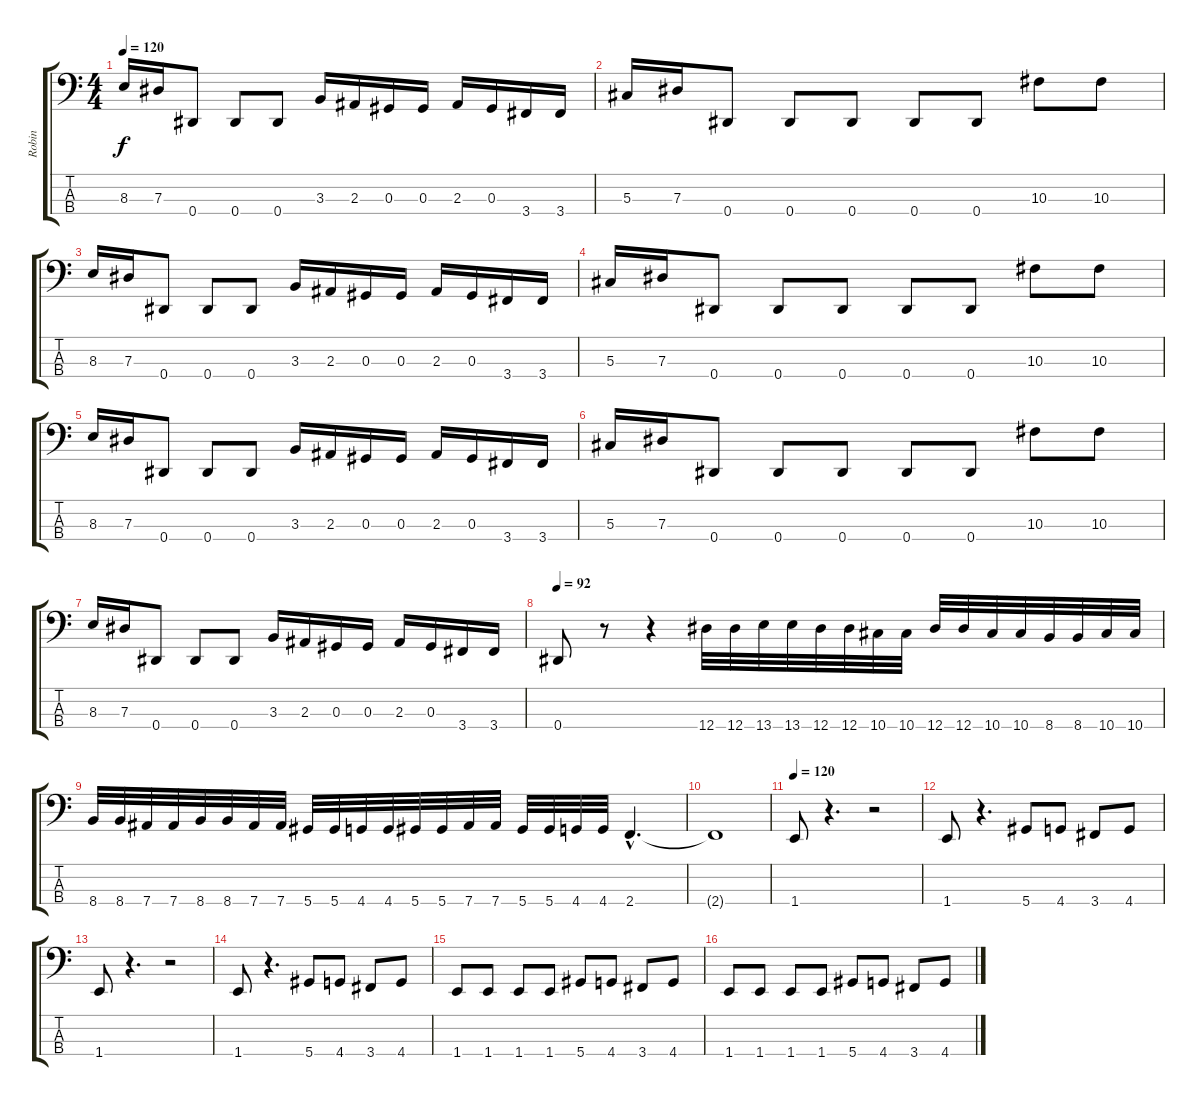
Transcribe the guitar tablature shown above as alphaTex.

\track ("Robin" "Robin") {instrument electricbasspick}
\staff {score tabs}
\tuning (Gb2 Db2 Ab1 Eb1) {hide}
\ts (4 4)
\tempo 120
\clef f4
\ks c
8.3.16{dy f} 7.3.16 0.4.8 0.4.8 0.4.8 3.3.16 2.3.16 0.3.16 0.3.16 2.3.16 0.3.16 3.4.16 3.4.16 |
5.3.16 7.3.16 0.4.8 0.4.8 0.4.8 0.4.8 0.4.8 10.3.8 10.3.8 |
8.3.16 7.3.16 0.4.8 0.4.8 0.4.8 3.3.16 2.3.16 0.3.16 0.3.16 2.3.16 0.3.16 3.4.16 3.4.16 |
5.3.16 7.3.16 0.4.8 0.4.8 0.4.8 0.4.8 0.4.8 10.3.8 10.3.8 |
8.3.16 7.3.16 0.4.8 0.4.8 0.4.8 3.3.16 2.3.16 0.3.16 0.3.16 2.3.16 0.3.16 3.4.16 3.4.16 |
5.3.16 7.3.16 0.4.8 0.4.8 0.4.8 0.4.8 0.4.8 10.3.8 10.3.8 |
8.3.16 7.3.16 0.4.8 0.4.8 0.4.8 3.3.16 2.3.16 0.3.16 0.3.16 2.3.16 0.3.16 3.4.16 3.4.16 |
\tempo 92
0.4.8 r.8 r.4 12.4.32 12.4.32 13.4.32 13.4.32 12.4.32 12.4.32 10.4.32 10.4.32 12.4.32 12.4.32 10.4.32 10.4.32 8.4.32 8.4.32 10.4.32 10.4.32 |
8.4.32 8.4.32 7.4.32 7.4.32 8.4.32 8.4.32 7.4.32 7.4.32 5.4.32 5.4.32 4.4.32 4.4.32 5.4.32 5.4.32 7.4.32 7.4.32 5.4.32 5.4.32 4.4.32 4.4.32 2.4{hac}.4{d} |
2.4{t}.1 |
\tempo 120
1.4.8 r.4{d} r.2 |
1.4.8 r.4{d} 5.4.8 4.4.8 3.4.8 4.4.8 |
1.4.8 r.4{d} r.2 |
1.4.8 r.4{d} 5.4.8 4.4.8 3.4.8 4.4.8 |
1.4.8 1.4.8 1.4.8 1.4.8 5.4.8 4.4.8 3.4.8 4.4.8 |
1.4.8 1.4.8 1.4.8 1.4.8 5.4.8 4.4.8 3.4.8 4.4.8
